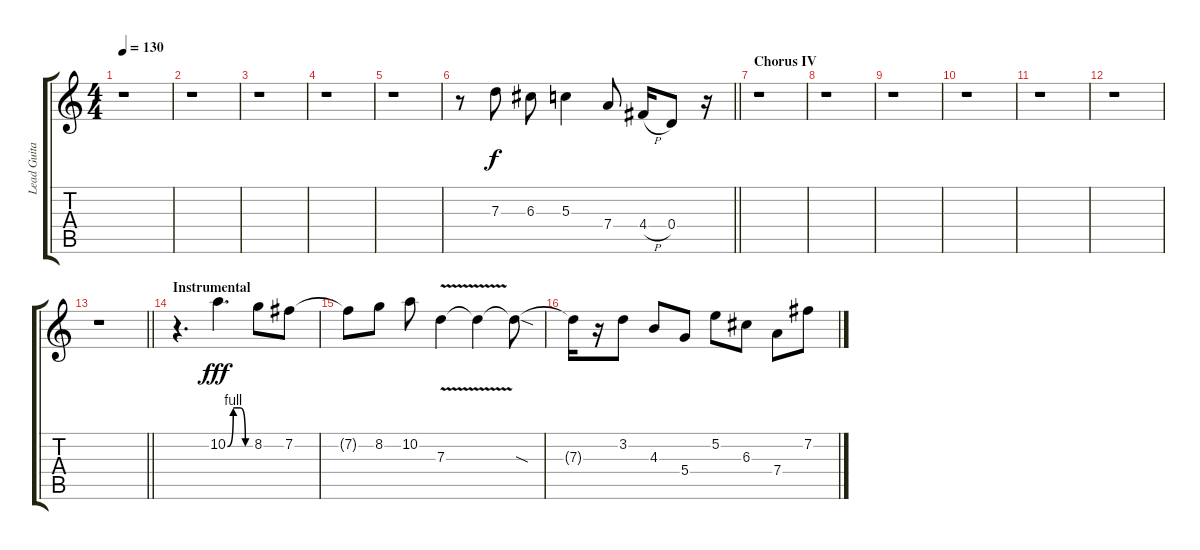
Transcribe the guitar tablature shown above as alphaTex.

\track ("Lead Guitar 1" "Lead Guita") {instrument overdrivenguitar}
\staff {score tabs}
\tuning (E4 B3 G3 D3 A2 E2) {hide}
\ts (4 4)
\tempo 130
\clef g2
\ks c
r.1{dy f} |
r.1 |
r.1 |
r.1 |
r.1 |
\barLineRight lightlight
r.8 7.3.8 6.3.8 5.3.4 7.4.8 4.4{h}.16 0.4.8 r.16 |
\section ("" "Chorus IV")
r.1 |
r.1 |
r.1 |
r.1 |
r.1 |
r.1 |
\barLineRight lightlight
r.1 |
\section ("" "Instrumental")
r.4{d} 10.2{be (custom 0 0 15 4 33 4 47 0 60 0)}.4{d dy fff} 8.2.8 7.2.8 |
7.2{t}.8 8.2.8 10.2.8 7.3{v}.4 7.3{t}.4 7.3{sod t}.8 |
7.3{t}.16 r.16 3.2.8 4.3.8 5.4.8 5.2.8 6.3.8 7.4.8 7.2.8
